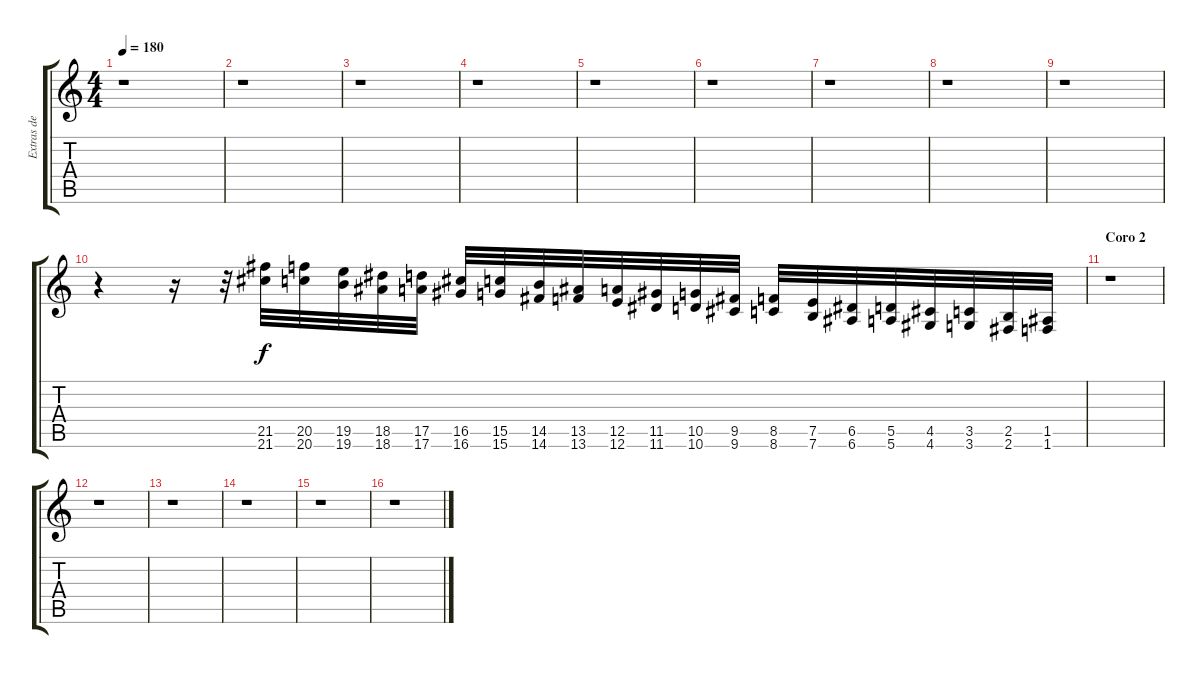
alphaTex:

\track ("Extras de Guitarra" "Extras de ") {instrument distortionguitar}
\staff {score tabs}
\tuning (E4 B3 G3 D3 A2 E2) {hide}
\ts (4 4)
\tempo 180
\clef g2
\ks c
r.1{dy f} |
r.1 |
r.1 |
r.1 |
r.1 |
r.1 |
r.1 |
r.1 |
r.1 |
r.4 r.16 r.32 (21.5 21.6).32 (20.5 20.6).32 (19.5 19.6).32 (18.5 18.6).32 (17.5 17.6).32 (16.5 16.6).32 (15.5 15.6).32 (14.5 14.6).32 (13.5 13.6).32 (12.5 12.6).32 (11.5 11.6).32 (10.5 10.6).32 (9.5 9.6).32 (8.5 8.6).32 (7.5 7.6).32 (6.5 6.6).32 (5.5 5.6).32 (4.5 4.6).32 (3.5 3.6).32 (2.5 2.6).32 (1.5 1.6).32 |
\section ("" "Coro 2")
r.1 |
r.1 |
r.1 |
r.1 |
r.1 |
r.1
